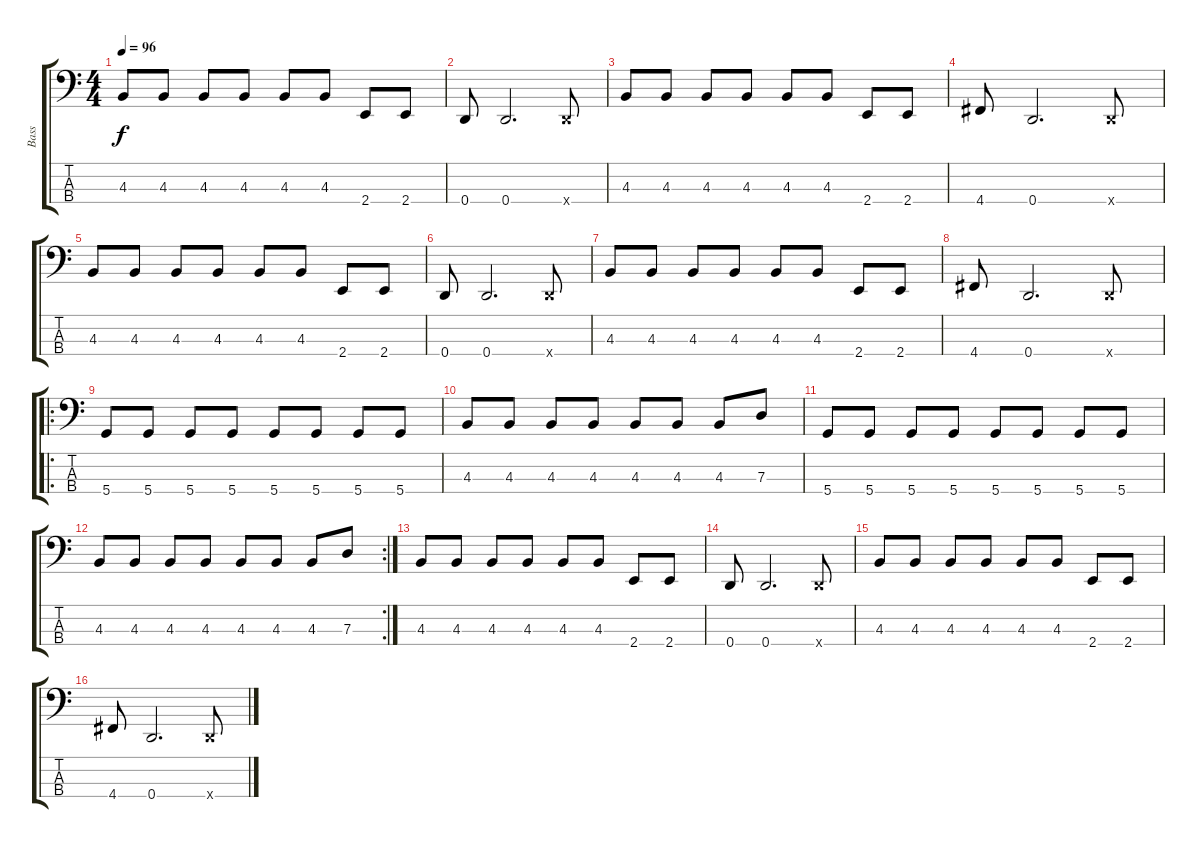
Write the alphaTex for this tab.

\track ("Bass" "Bass") {instrument electricbassfinger}
\staff {score tabs}
\tuning (F2 C2 G1 D1) {hide}
\ts (4 4)
\tempo 96
\clef f4
\ks c
4.3.8{dy f} 4.3.8 4.3.8 4.3.8 4.3.8 4.3.8 2.4.8 2.4.8 |
0.4.8 0.4.2{d} 0.4{x}.8 |
4.3.8 4.3.8 4.3.8 4.3.8 4.3.8 4.3.8 2.4.8 2.4.8 |
4.4.8 0.4.2{d} 0.4{x}.8 |
4.3.8 4.3.8 4.3.8 4.3.8 4.3.8 4.3.8 2.4.8 2.4.8 |
0.4.8 0.4.2{d} 0.4{x}.8 |
4.3.8 4.3.8 4.3.8 4.3.8 4.3.8 4.3.8 2.4.8 2.4.8 |
4.4.8 0.4.2{d} 0.4{x}.8 |
\ro
5.4.8 5.4.8 5.4.8 5.4.8 5.4.8 5.4.8 5.4.8 5.4.8 |
4.3.8 4.3.8 4.3.8 4.3.8 4.3.8 4.3.8 4.3.8 7.3.8 |
5.4.8 5.4.8 5.4.8 5.4.8 5.4.8 5.4.8 5.4.8 5.4.8 |
\rc 2
4.3.8 4.3.8 4.3.8 4.3.8 4.3.8 4.3.8 4.3.8 7.3.8 |
4.3.8 4.3.8 4.3.8 4.3.8 4.3.8 4.3.8 2.4.8 2.4.8 |
0.4.8 0.4.2{d} 0.4{x}.8 |
4.3.8 4.3.8 4.3.8 4.3.8 4.3.8 4.3.8 2.4.8 2.4.8 |
4.4.8 0.4.2{d} 0.4{x}.8
